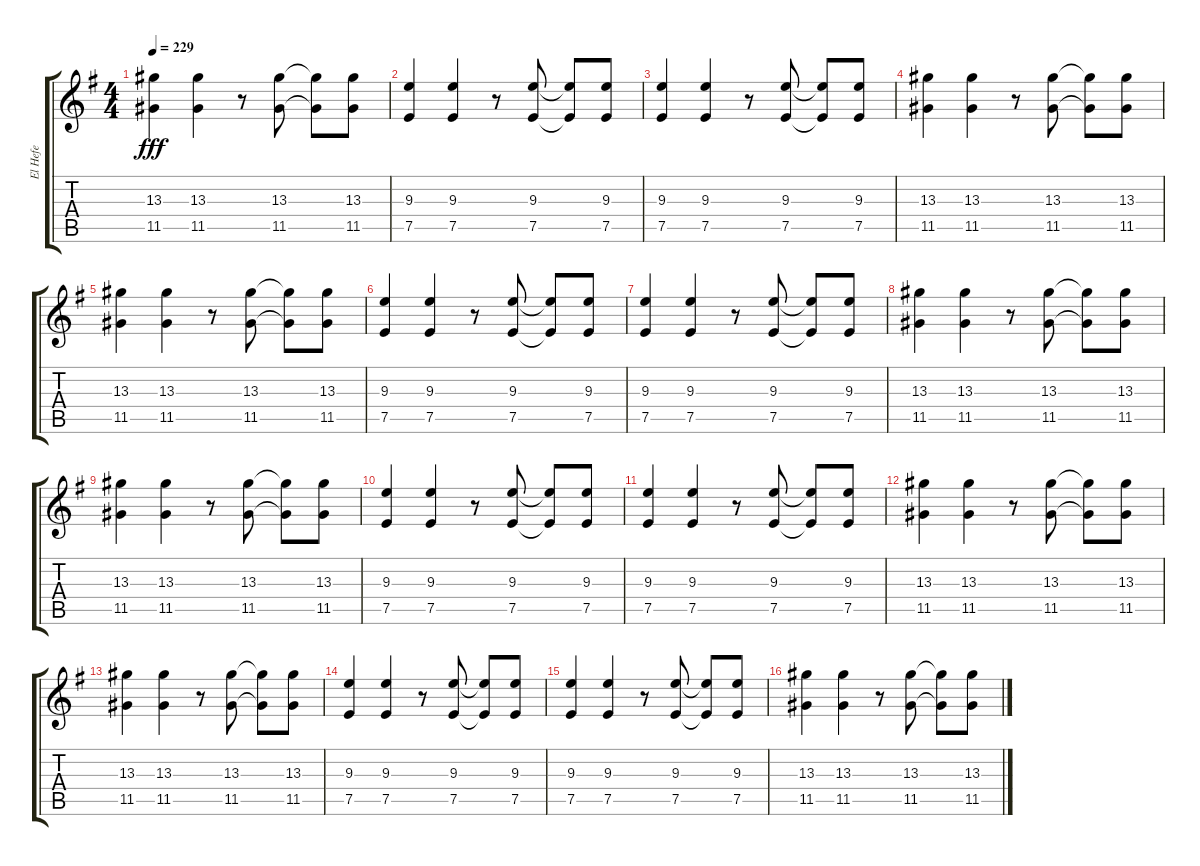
\track ("El Hefe" "El Hefe") {instrument overdrivenguitar}
\staff {score tabs}
\tuning (E4 B3 G3 D3 A2 E2) {hide}
\ts (4 4)
\tempo 229
\clef g2
\ks eminor
(13.3 11.5).4{dy fff} (13.3 11.5).4 r.8 (13.3 11.5).8 (13.3{t} 11.5{t}).8 (13.3 11.5).8 |
(9.3 7.5).4 (9.3 7.5).4 r.8 (9.3 7.5).8 (9.3{t} 7.5{t}).8 (9.3 7.5).8 |
(9.3 7.5).4 (9.3 7.5).4 r.8 (9.3 7.5).8 (9.3{t} 7.5{t}).8 (9.3 7.5).8 |
(13.3 11.5).4 (13.3 11.5).4 r.8 (13.3 11.5).8 (13.3{t} 11.5{t}).8 (13.3 11.5).8 |
(13.3 11.5).4 (13.3 11.5).4 r.8 (13.3 11.5).8 (13.3{t} 11.5{t}).8 (13.3 11.5).8 |
(9.3 7.5).4 (9.3 7.5).4 r.8 (9.3 7.5).8 (9.3{t} 7.5{t}).8 (9.3 7.5).8 |
(9.3 7.5).4 (9.3 7.5).4 r.8 (9.3 7.5).8 (9.3{t} 7.5{t}).8 (9.3 7.5).8 |
(13.3 11.5).4 (13.3 11.5).4 r.8 (13.3 11.5).8 (13.3{t} 11.5{t}).8 (13.3 11.5).8 |
(13.3 11.5).4 (13.3 11.5).4 r.8 (13.3 11.5).8 (13.3{t} 11.5{t}).8 (13.3 11.5).8 |
(9.3 7.5).4 (9.3 7.5).4 r.8 (9.3 7.5).8 (9.3{t} 7.5{t}).8 (9.3 7.5).8 |
(9.3 7.5).4 (9.3 7.5).4 r.8 (9.3 7.5).8 (9.3{t} 7.5{t}).8 (9.3 7.5).8 |
(13.3 11.5).4 (13.3 11.5).4 r.8 (13.3 11.5).8 (13.3{t} 11.5{t}).8 (13.3 11.5).8 |
(13.3 11.5).4 (13.3 11.5).4 r.8 (13.3 11.5).8 (13.3{t} 11.5{t}).8 (13.3 11.5).8 |
(9.3 7.5).4 (9.3 7.5).4 r.8 (9.3 7.5).8 (9.3{t} 7.5{t}).8 (9.3 7.5).8 |
(9.3 7.5).4 (9.3 7.5).4 r.8 (9.3 7.5).8 (9.3{t} 7.5{t}).8 (9.3 7.5).8 |
(13.3 11.5).4 (13.3 11.5).4 r.8 (13.3 11.5).8 (13.3{t} 11.5{t}).8 (13.3 11.5).8
